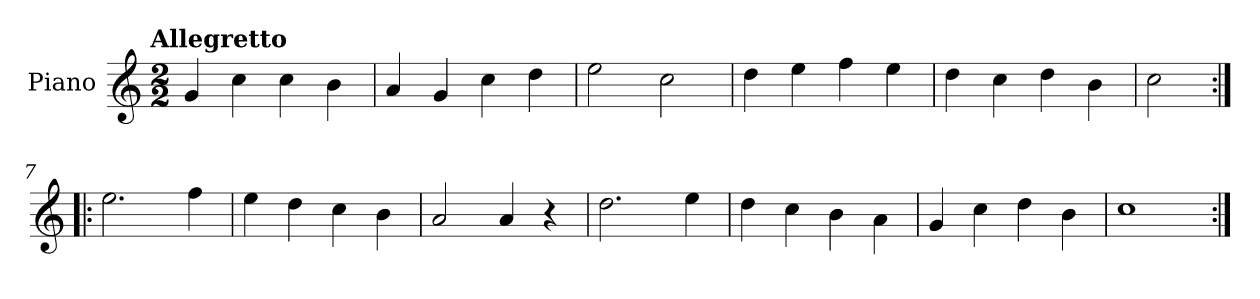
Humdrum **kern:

**kern
*part1
*staff1
*I"Piano
*I'Pno.
*clefG2
*k[]
!!LO:TX:omd:t=Allegretto
*M2/2
*MM116
=1
4g/
4cc\
4cc\
4b\
=2
4a/
4g/
4cc\
4dd\
=3
2ee\
2cc\
=4
4dd\
4ee\
4ff\
4ee\
!!LO:LB:g=z
=5
4dd\
4cc\
4dd\
4b\
=6
2cc\
=7:|!|:
2.ee\
4ff\
=8
4ee\
4dd\
4cc\
4b\
=9
2a/
4a/
4r
!!LO:LB:g=z
=10
2.dd\
4ee\
=11
4dd\
4cc\
4b\
4a\
=12
4g/
4cc\
4dd\
4b\
=13
1cc
=:|!
*-
